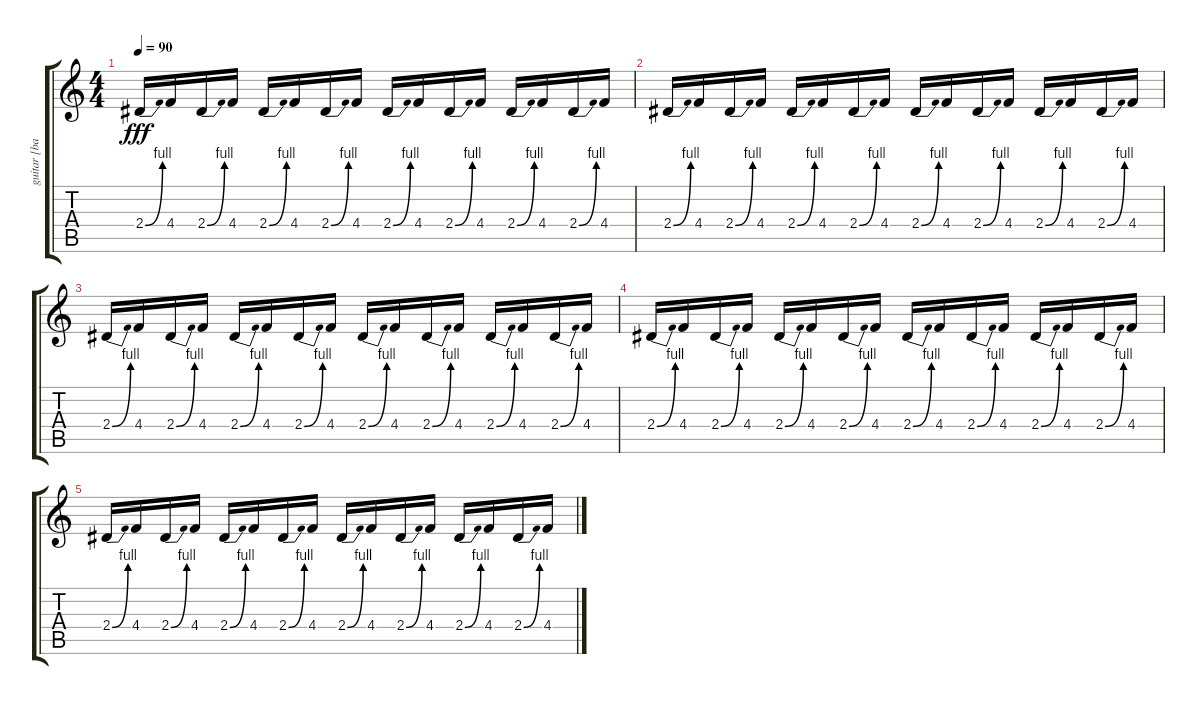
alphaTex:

\track ("guitar [back]" "guitar [ba") {instrument distortionguitar}
\staff {score tabs}
\tuning (Eb4 Bb3 Gb3 Db3 Ab2 Eb2) {hide}
\ts (4 4)
\tempo 90
\clef g2
\ks c
2.4{be (bend 0 0 60 4)}.16{dy fff} 4.4.16 2.4{be (bend 0 0 60 4)}.16 4.4.16 2.4{be (bend 0 0 60 4)}.16 4.4.16 2.4{be (bend 0 0 60 4)}.16 4.4.16 2.4{be (bend 0 0 60 4)}.16 4.4.16 2.4{be (bend 0 0 60 4)}.16 4.4.16 2.4{be (bend 0 0 60 4)}.16 4.4.16 2.4{be (bend 0 0 60 4)}.16 4.4.16 |
2.4{be (bend 0 0 60 4)}.16 4.4.16 2.4{be (bend 0 0 60 4)}.16 4.4.16 2.4{be (bend 0 0 60 4)}.16 4.4.16 2.4{be (bend 0 0 60 4)}.16 4.4.16 2.4{be (bend 0 0 60 4)}.16 4.4.16 2.4{be (bend 0 0 60 4)}.16 4.4.16 2.4{be (bend 0 0 60 4)}.16 4.4.16 2.4{be (bend 0 0 60 4)}.16 4.4.16 |
2.4{be (bend 0 0 60 4)}.16 4.4.16 2.4{be (bend 0 0 60 4)}.16 4.4.16 2.4{be (bend 0 0 60 4)}.16 4.4.16 2.4{be (bend 0 0 60 4)}.16 4.4.16 2.4{be (bend 0 0 60 4)}.16 4.4.16 2.4{be (bend 0 0 60 4)}.16 4.4.16 2.4{be (bend 0 0 60 4)}.16 4.4.16 2.4{be (bend 0 0 60 4)}.16 4.4.16 |
2.4{be (bend 0 0 60 4)}.16 4.4.16 2.4{be (bend 0 0 60 4)}.16 4.4.16 2.4{be (bend 0 0 60 4)}.16 4.4.16 2.4{be (bend 0 0 60 4)}.16 4.4.16 2.4{be (bend 0 0 60 4)}.16 4.4.16 2.4{be (bend 0 0 60 4)}.16 4.4.16 2.4{be (bend 0 0 60 4)}.16 4.4.16 2.4{be (bend 0 0 60 4)}.16 4.4.16 |
2.4{be (bend 0 0 60 4)}.16 4.4.16 2.4{be (bend 0 0 60 4)}.16 4.4.16 2.4{be (bend 0 0 60 4)}.16 4.4.16 2.4{be (bend 0 0 60 4)}.16 4.4.16 2.4{be (bend 0 0 60 4)}.16 4.4.16 2.4{be (bend 0 0 60 4)}.16 4.4.16 2.4{be (bend 0 0 60 4)}.16 4.4.16 2.4{be (bend 0 0 60 4)}.16 4.4.16
